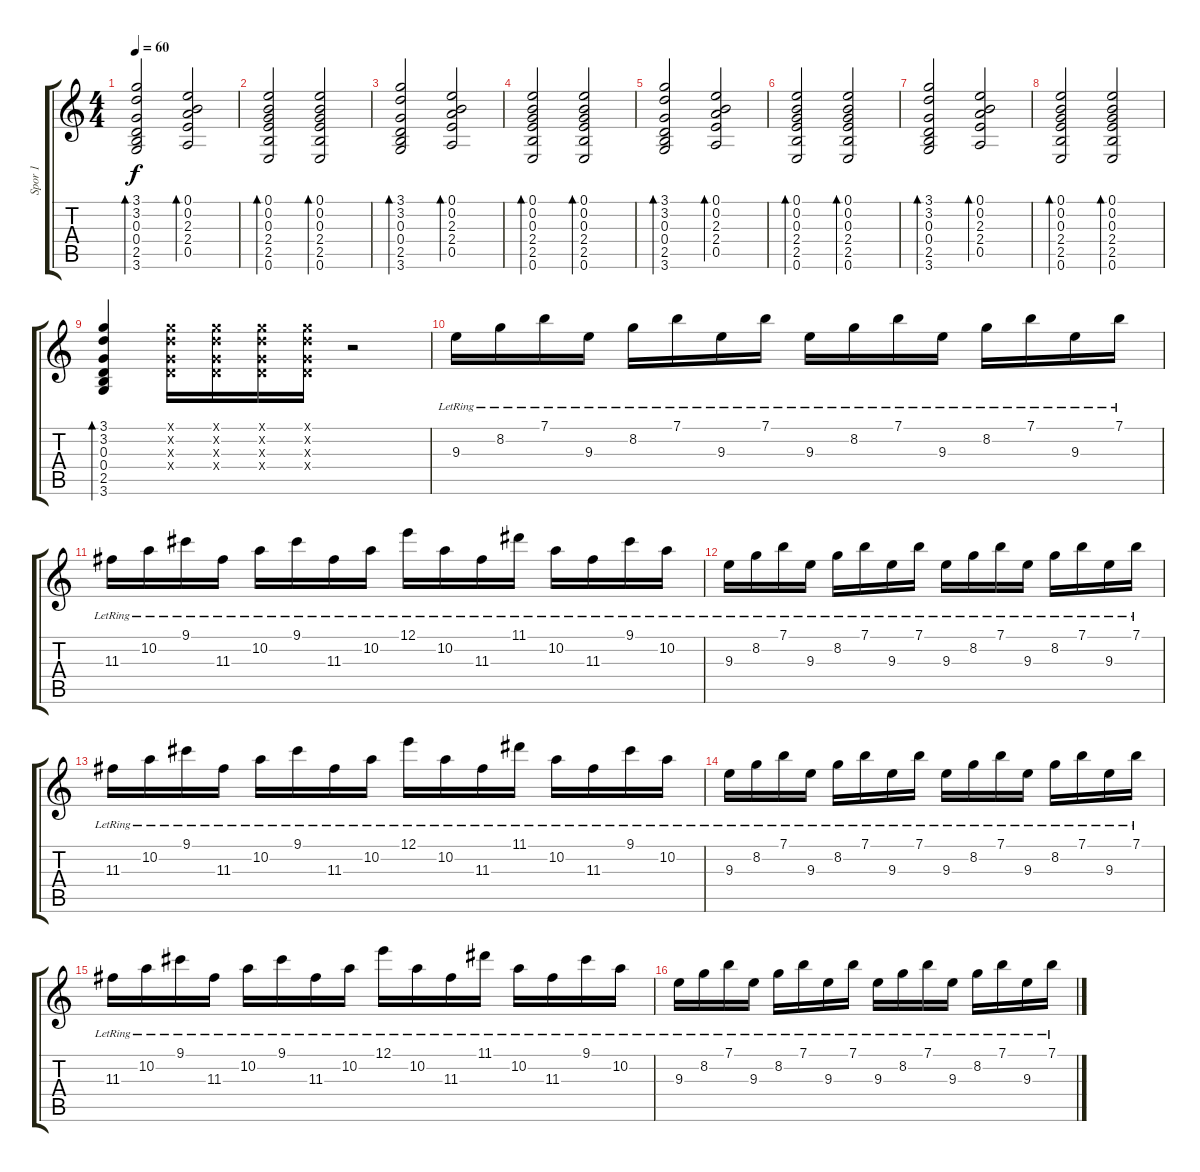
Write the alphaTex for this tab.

\track ("Spor 1" "Spor 1") {instrument acousticguitarsteel}
\staff {score tabs}
\tuning (E4 B3 G3 D3 A2 E2) {hide}
\ts (4 4)
\tempo 60
\clef g2
\ks c
(3.1 3.2 0.3 0.4 2.5 3.6).2{bd 60 dy f} (0.1 0.2 2.3 2.4 0.5).2{bd 60} |
(0.1 0.2 0.3 2.4 2.5 0.6).2{bd 60} (0.1 0.2 0.3 2.4 2.5 0.6).2{bd 60} |
(3.1 3.2 0.3 0.4 2.5 3.6).2{bd 60} (0.1 0.2 2.3 2.4 0.5).2{bd 60} |
(0.1 0.2 0.3 2.4 2.5 0.6).2{bd 60} (0.1 0.2 0.3 2.4 2.5 0.6).2{bd 60} |
(3.1 3.2 0.3 0.4 2.5 3.6).2{bd 60} (0.1 0.2 2.3 2.4 0.5).2{bd 60} |
(0.1 0.2 0.3 2.4 2.5 0.6).2{bd 60} (0.1 0.2 0.3 2.4 2.5 0.6).2{bd 60} |
(3.1 3.2 0.3 0.4 2.5 3.6).2{bd 60} (0.1 0.2 2.3 2.4 0.5).2{bd 60} |
(0.1 0.2 0.3 2.4 2.5 0.6).2{bd 60} (0.1 0.2 0.3 2.4 2.5 0.6).2{bd 60} |
(3.1 3.2 0.3 0.4 2.5 3.6).4{bd 60} (3.1{x} 3.2{x} 0.3{x} 0.4{x}).16 (3.1{x} 3.2{x} 0.3{x} 0.4{x}).16 (3.1{x} 3.2{x} 0.3{x} 0.4{x}).16 (3.1{x} 3.2{x} 0.3{x} 0.4{x}).16 r.2 |
9.3{lr}.16 8.2{lr}.16 7.1{lr}.16 9.3{lr}.16 8.2{lr}.16 7.1{lr}.16 9.3{lr}.16 7.1{lr}.16 9.3{lr}.16 8.2{lr}.16 7.1{lr}.16 9.3{lr}.16 8.2{lr}.16 7.1{lr}.16 9.3{lr}.16 7.1{lr}.16 |
11.3{lr}.16 10.2{lr}.16 9.1{lr}.16 11.3{lr}.16 10.2{lr}.16 9.1{lr}.16 11.3{lr}.16 10.2{lr}.16 12.1{lr}.16 10.2{lr}.16 11.3{lr}.16 11.1{lr}.16 10.2{lr}.16 11.3{lr}.16 9.1{lr}.16 10.2{lr}.16 |
9.3{lr}.16 8.2{lr}.16 7.1{lr}.16 9.3{lr}.16 8.2{lr}.16 7.1{lr}.16 9.3{lr}.16 7.1{lr}.16 9.3{lr}.16 8.2{lr}.16 7.1{lr}.16 9.3{lr}.16 8.2{lr}.16 7.1{lr}.16 9.3{lr}.16 7.1{lr}.16 |
11.3{lr}.16 10.2{lr}.16 9.1{lr}.16 11.3{lr}.16 10.2{lr}.16 9.1{lr}.16 11.3{lr}.16 10.2{lr}.16 12.1{lr}.16 10.2{lr}.16 11.3{lr}.16 11.1{lr}.16 10.2{lr}.16 11.3{lr}.16 9.1{lr}.16 10.2{lr}.16 |
9.3{lr}.16 8.2{lr}.16 7.1{lr}.16 9.3{lr}.16 8.2{lr}.16 7.1{lr}.16 9.3{lr}.16 7.1{lr}.16 9.3{lr}.16 8.2{lr}.16 7.1{lr}.16 9.3{lr}.16 8.2{lr}.16 7.1{lr}.16 9.3{lr}.16 7.1{lr}.16 |
11.3{lr}.16 10.2{lr}.16 9.1{lr}.16 11.3{lr}.16 10.2{lr}.16 9.1{lr}.16 11.3{lr}.16 10.2{lr}.16 12.1{lr}.16 10.2{lr}.16 11.3{lr}.16 11.1{lr}.16 10.2{lr}.16 11.3{lr}.16 9.1{lr}.16 10.2{lr}.16 |
9.3{lr}.16 8.2{lr}.16 7.1{lr}.16 9.3{lr}.16 8.2{lr}.16 7.1{lr}.16 9.3{lr}.16 7.1{lr}.16 9.3{lr}.16 8.2{lr}.16 7.1{lr}.16 9.3{lr}.16 8.2{lr}.16 7.1{lr}.16 9.3{lr}.16 7.1{lr}.16
